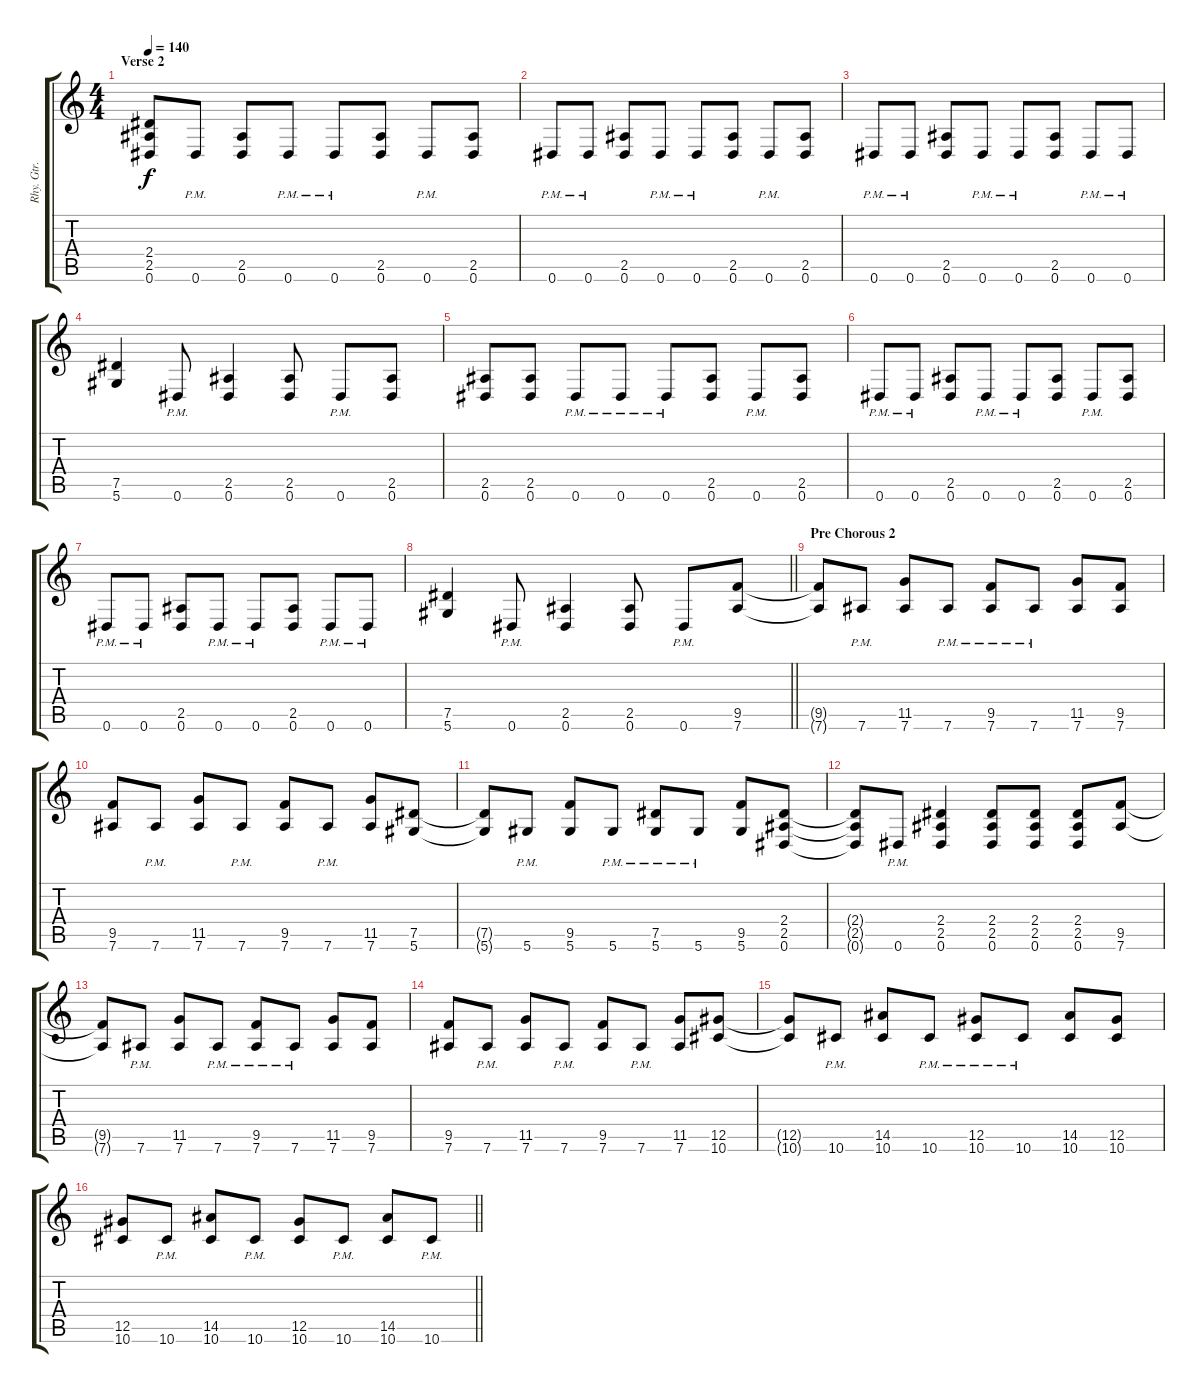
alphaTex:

\track ("Rhy. Gtr. 2" "Rhy. Gtr. ") {instrument distortionguitar}
\staff {score tabs}
\tuning (Eb4 Bb3 Gb3 Db3 Ab2 Eb2) {hide}
\ts (4 4)
\section ("" "Verse 2")
\tempo 140
\clef g2
\ks c
(2.4{t} 2.5{t} 0.6{t}).8{dy f} 0.6{pm}.8 (2.5 0.6).8 0.6{pm}.8 0.6{pm}.8 (2.5 0.6).8 0.6{pm}.8 (2.5 0.6).8 |
0.6{pm}.8 0.6{pm}.8 (2.5 0.6).8 0.6{pm}.8 0.6{pm}.8 (2.5 0.6).8 0.6{pm}.8 (2.5 0.6).8 |
0.6{pm}.8 0.6{pm}.8 (2.5 0.6).8 0.6{pm}.8 0.6{pm}.8 (2.5 0.6).8 0.6{pm}.8 0.6{pm}.8 |
(7.5 5.6).4 0.6{pm}.8 (2.5 0.6).4 (2.5 0.6).8 0.6{pm}.8 (2.5 0.6).8 |
(2.5 0.6).8 (2.5 0.6).8 0.6{pm}.8 0.6{pm}.8 0.6{pm}.8 (2.5 0.6).8 0.6{pm}.8 (2.5 0.6).8 |
0.6{pm}.8 0.6{pm}.8 (2.5 0.6).8 0.6{pm}.8 0.6{pm}.8 (2.5 0.6).8 0.6{pm}.8 (2.5 0.6).8 |
0.6{pm}.8 0.6{pm}.8 (2.5 0.6).8 0.6{pm}.8 0.6{pm}.8 (2.5 0.6).8 0.6{pm}.8 0.6{pm}.8 |
\barLineRight lightlight
(7.5 5.6).4 0.6{pm}.8 (2.5 0.6).4 (2.5 0.6).8 0.6{pm}.8 (9.5 7.6).8 |
\section ("" "Pre Chorous 2")
(9.5{t} 7.6{t}).8 7.6{pm}.8 (11.5 7.6).8 7.6{pm}.8 (9.5{pm} 7.6).8 7.6{pm}.8 (11.5 7.6).8 (9.5 7.6).8 |
(9.5 7.6).8 7.6{pm}.8 (11.5 7.6).8 7.6{pm}.8 (9.5 7.6).8 7.6{pm}.8 (11.5 7.6).8 (7.5 5.6).8 |
(7.5{t} 5.6{t}).8 5.6{pm}.8 (9.5 5.6).8 5.6{pm}.8 (7.5{pm} 5.6).8 5.6{pm}.8 (9.5 5.6).8 (2.4 2.5 0.6).8 |
(2.4{t} 2.5{t} 0.6{t}).8 0.6{pm}.8 (2.4 2.5 0.6).4 (2.4 2.5 0.6).8 (2.4 2.5 0.6).8 (2.4 2.5 0.6).8 (9.5 7.6).8 |
(9.5{t} 7.6{t}).8 7.6{pm}.8 (11.5 7.6).8 7.6{pm}.8 (9.5{pm} 7.6).8 7.6{pm}.8 (11.5 7.6).8 (9.5 7.6).8 |
(9.5 7.6).8 7.6{pm}.8 (11.5 7.6).8 7.6{pm}.8 (9.5 7.6).8 7.6{pm}.8 (11.5 7.6).8 (12.5 10.6).8 |
(12.5{t} 10.6{t}).8 10.6{pm}.8 (14.5 10.6).8 10.6{pm}.8 (12.5{pm} 10.6).8 10.6{pm}.8 (14.5 10.6).8 (12.5 10.6).8 |
\barLineRight lightlight
(12.5 10.6).8 10.6{pm}.8 (14.5 10.6).8 10.6{pm}.8 (12.5 10.6).8 10.6{pm}.8 (14.5 10.6).8 10.6{pm}.8
